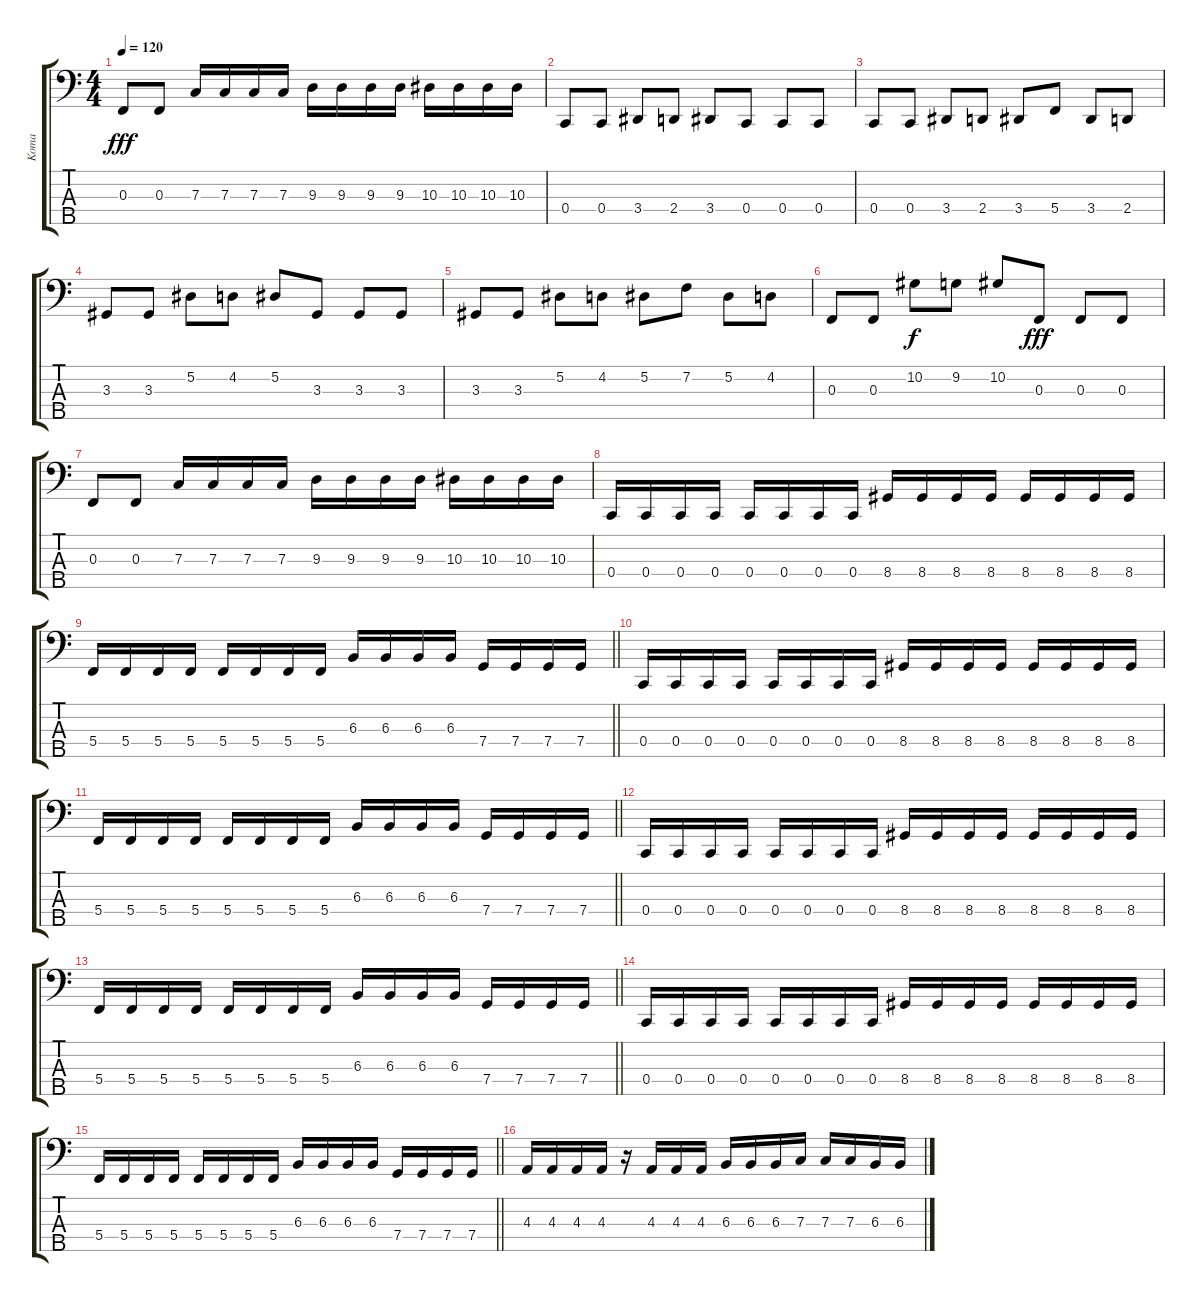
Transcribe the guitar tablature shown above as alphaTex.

\track ("Koma" "Koma") {instrument electricbasspick}
\staff {score tabs}
\tuning (Eb2 Bb1 F1 C1 G0) {hide}
\ts (4 4)
\tempo 120
\clef f4
\ks c
0.3.8{dy fff} 0.3.8 7.3.16 7.3.16 7.3.16 7.3.16 9.3.16 9.3.16 9.3.16 9.3.16 10.3.16 10.3.16 10.3.16 10.3.16 |
0.4.8 0.4.8 3.4.8 2.4.8 3.4.8 0.4.8 0.4.8 0.4.8 |
0.4.8 0.4.8 3.4.8 2.4.8 3.4.8 5.4.8 3.4.8 2.4.8 |
3.3.8 3.3.8 5.2.8 4.2.8 5.2.8 3.3.8 3.3.8 3.3.8 |
3.3.8 3.3.8 5.2.8 4.2.8 5.2.8 7.2.8 5.2.8 4.2.8 |
0.3.8 0.3.8 10.2.8{dy f} 9.2.8 10.2.8 0.3.8{dy fff} 0.3.8 0.3.8 |
0.3.8 0.3.8 7.3.16 7.3.16 7.3.16 7.3.16 9.3.16 9.3.16 9.3.16 9.3.16 10.3.16 10.3.16 10.3.16 10.3.16 |
0.4.16 0.4.16 0.4.16 0.4.16 0.4.16 0.4.16 0.4.16 0.4.16 8.4.16 8.4.16 8.4.16 8.4.16 8.4.16 8.4.16 8.4.16 8.4.16 |
\barLineRight lightlight
5.4.16 5.4.16 5.4.16 5.4.16 5.4.16 5.4.16 5.4.16 5.4.16 6.3.16 6.3.16 6.3.16 6.3.16 7.4.16 7.4.16 7.4.16 7.4.16 |
0.4.16 0.4.16 0.4.16 0.4.16 0.4.16 0.4.16 0.4.16 0.4.16 8.4.16 8.4.16 8.4.16 8.4.16 8.4.16 8.4.16 8.4.16 8.4.16 |
\barLineRight lightlight
5.4.16 5.4.16 5.4.16 5.4.16 5.4.16 5.4.16 5.4.16 5.4.16 6.3.16 6.3.16 6.3.16 6.3.16 7.4.16 7.4.16 7.4.16 7.4.16 |
0.4.16 0.4.16 0.4.16 0.4.16 0.4.16 0.4.16 0.4.16 0.4.16 8.4.16 8.4.16 8.4.16 8.4.16 8.4.16 8.4.16 8.4.16 8.4.16 |
\barLineRight lightlight
5.4.16 5.4.16 5.4.16 5.4.16 5.4.16 5.4.16 5.4.16 5.4.16 6.3.16 6.3.16 6.3.16 6.3.16 7.4.16 7.4.16 7.4.16 7.4.16 |
0.4.16 0.4.16 0.4.16 0.4.16 0.4.16 0.4.16 0.4.16 0.4.16 8.4.16 8.4.16 8.4.16 8.4.16 8.4.16 8.4.16 8.4.16 8.4.16 |
\barLineRight lightlight
5.4.16 5.4.16 5.4.16 5.4.16 5.4.16 5.4.16 5.4.16 5.4.16 6.3.16 6.3.16 6.3.16 6.3.16 7.4.16 7.4.16 7.4.16 7.4.16 |
4.3.16 4.3.16 4.3.16 4.3.16 r.16 4.3.16 4.3.16 4.3.16 6.3.16 6.3.16 6.3.16 7.3.16 7.3.16 7.3.16 6.3.16 6.3.16
